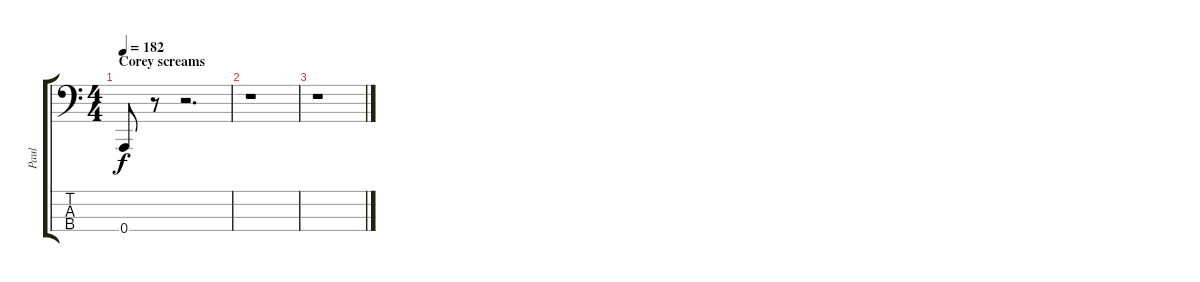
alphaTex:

\track ("Paul" "Paul") {instrument electricbasspick}
\staff {score tabs}
\tuning (D2 A1 E1 A0) {hide}
\ts (4 4)
\section ("" "Corey screams")
\tempo 182
\clef f4
\ks c
0.4{t}.8{dy f} r.8 r.2{d} |
r.1 |
r.1
